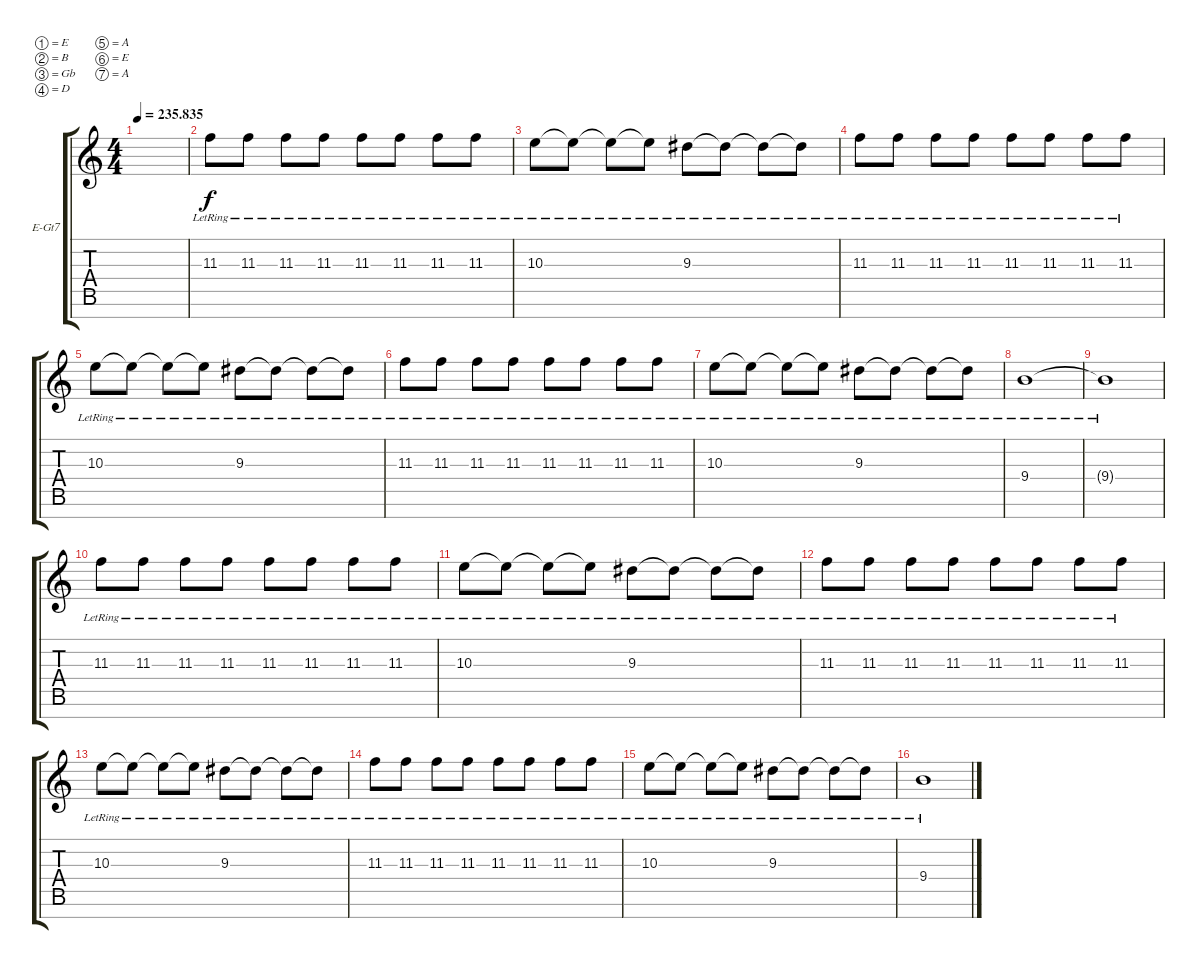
\bracketExtendMode groupsimilarinstruments
\firstSystemTrackNameOrientation horizontal
\otherSystemsTrackNameOrientation horizontal
\track ("other" "E-Gt7") {instrument distortionguitar}
\staff {score tabs}
\tuning (E4 B3 Gb3 D3 A2 E2 A1)
\ts (4 4)
\tempo
235.835
\accidentals auto
\clef g2
\ottava regular
\simile none
\scale
0.333333
\ks c
|
\scale
0.333333 11.3{lr}.8 11.3{lr}.8 11.3{lr}.8 11.3{lr}.8 11.3{lr}.8 11.3{lr}.8 11.3{lr}.8 11.3{lr}.8 |
\scale
0.333333 10.3{lr}.8 10.3{lr t}.8 10.3{lr t}.8 10.3{lr t}.8 9.3{lr}.8 9.3{lr t}.8 9.3{lr t}.8 9.3{lr t}.8 |
\scale
0.333333 11.3{lr}.8 11.3{lr}.8 11.3{lr}.8 11.3{lr}.8 11.3{lr}.8 11.3{lr}.8 11.3{lr}.8 11.3{lr}.8 |
\scale
0.333333 10.3{lr}.8 10.3{lr t}.8 10.3{lr t}.8 10.3{lr t}.8 9.3{lr}.8 9.3{lr t}.8 9.3{lr t}.8 9.3{lr t}.8 |
\scale
0.333333 11.3{lr}.8 11.3{lr}.8 11.3{lr}.8 11.3{lr}.8 11.3{lr}.8 11.3{lr}.8 11.3{lr}.8 11.3{lr}.8 |
\scale
0.333333 10.3{lr}.8 10.3{lr t}.8 10.3{lr t}.8 10.3{lr t}.8 9.3{lr}.8 9.3{lr t}.8 9.3{lr t}.8 9.3{lr t}.8 |
\scale
0.333333 9.4{lr}.1 |
\scale
0.333333 9.4{lr t}.1 |
\scale
0.333333 11.3{lr}.8 11.3{lr}.8 11.3{lr}.8 11.3{lr}.8 11.3{lr}.8 11.3{lr}.8 11.3{lr}.8 11.3{lr}.8 |
\scale
0.333333 10.3{lr}.8 10.3{lr t}.8 10.3{lr t}.8 10.3{lr t}.8 9.3{lr}.8 9.3{lr t}.8 9.3{lr t}.8 9.3{lr t}.8 |
\scale
0.333333 11.3{lr}.8 11.3{lr}.8 11.3{lr}.8 11.3{lr}.8 11.3{lr}.8 11.3{lr}.8 11.3{lr}.8 11.3{lr}.8 |
\scale
0.333333 10.3{lr}.8 10.3{lr t}.8 10.3{lr t}.8 10.3{lr t}.8 9.3{lr}.8 9.3{lr t}.8 9.3{lr t}.8 9.3{lr t}.8 |
\scale
0.333333 11.3{lr}.8 11.3{lr}.8 11.3{lr}.8 11.3{lr}.8 11.3{lr}.8 11.3{lr}.8 11.3{lr}.8 11.3{lr}.8 |
\scale
0.333333 10.3{lr}.8 10.3{lr t}.8 10.3{lr t}.8 10.3{lr t}.8 9.3{lr}.8 9.3{lr t}.8 9.3{lr t}.8 9.3{lr t}.8 |
\scale
0.333333 9.4{lr}.1
